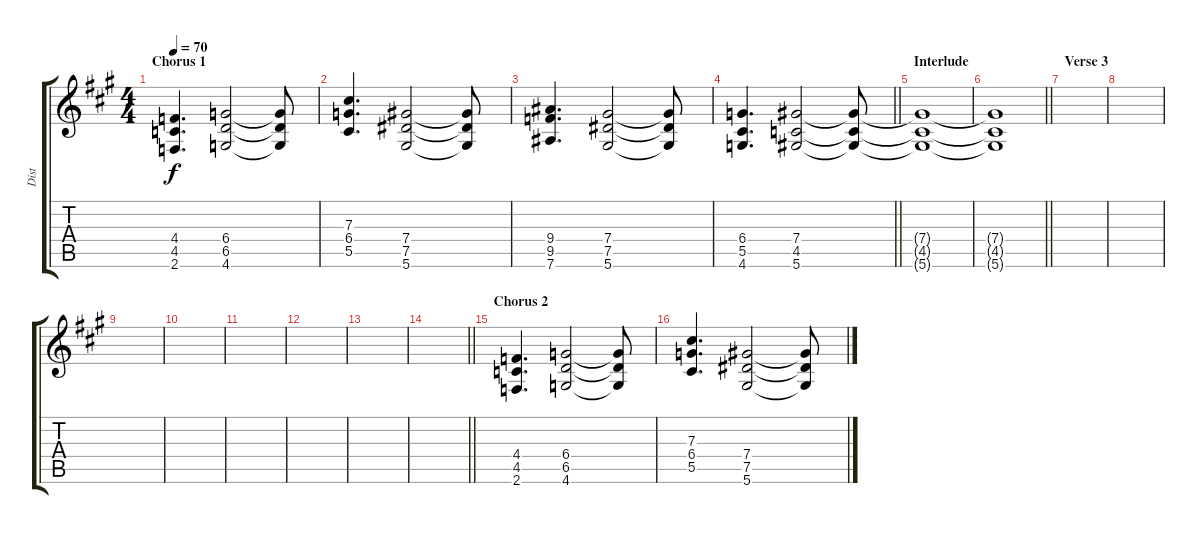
\track ("Dist" "Dist") {instrument overdrivenguitar}
\staff {score tabs}
\tuning (Eb4 Bb3 Gb3 Db3 Ab2 Eb2) {hide}
\ts (4 4)
\section ("" "Chorus 1")
\tempo 70
\clef g2
\ks a
(4.4 4.5 2.6).4{d dy f} (6.4 6.5 4.6).2 (6.4{t} 6.5{t} 4.6{t}).8 |
(7.3 6.4 5.5).4{d} (7.4 7.5 5.6).2 (7.4{t} 7.5{t} 5.6{t}).8 |
(9.4 9.5 7.6).4{d} (7.4 7.5 5.6).2 (7.4{t} 7.5{t} 5.6{t}).8 |
\barLineRight lightlight
(6.4 5.5 4.6).4{d} (7.4 4.5 5.6).2{volume 0} (7.4{t} 4.5{t} 5.6{t}).8 |
\section ("" "Interlude")
(7.4{t} 4.5{t} 5.6{t}).1 |
\barLineRight lightlight
(7.4{t} 4.5{t} 5.6{t}).1 |
\section ("" "Verse 3")
|
|
|
|
|
|
|
\barLineRight lightlight
|
\section ("" "Chorus 2")
(4.4 4.5 2.6).4{d volume 13} (6.4 6.5 4.6).2 (6.4{t} 6.5{t} 4.6{t}).8 |
(7.3 6.4 5.5).4{d} (7.4 7.5 5.6).2 (7.4{t} 7.5{t} 5.6{t}).8
